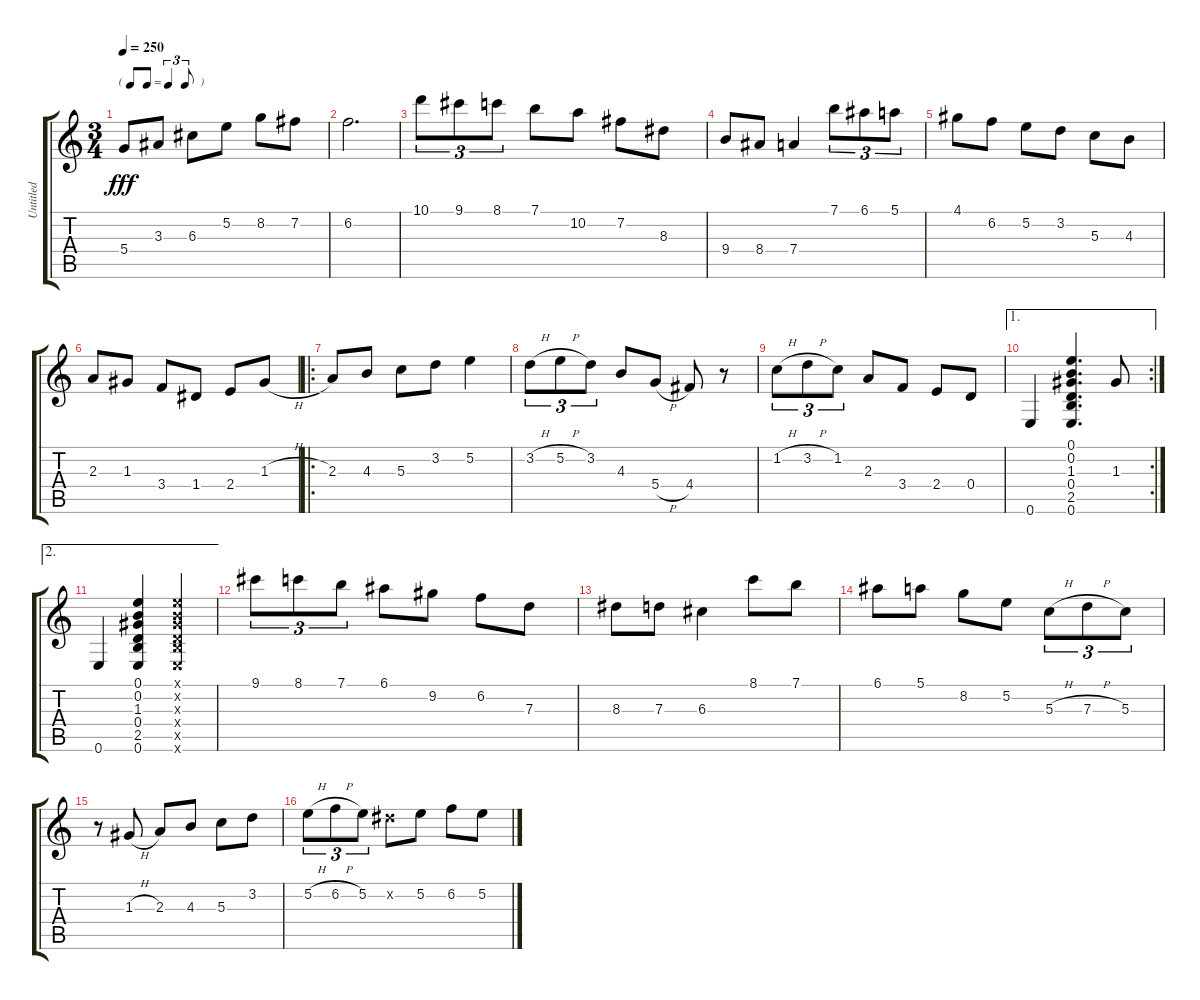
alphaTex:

\track ("Untitled" "Untitled") {instrument acousticguitarsteel}
\staff {score tabs}
\tuning (E4 B3 G3 D3 A2 E2) {hide}
\ts (3 4)
\tf triplet8th
\tempo 250
\clef g2
\ks c
5.4.8{dy fff} 3.3.8 6.3.8 5.2.8 8.2.8 7.2.8 |
6.2.2{d} |
10.1.8{tu (3 2)} 9.1.8{tu (3 2)} 8.1.8{tu (3 2)} 7.1.8 10.2.8 7.2.8 8.3.8 |
9.4.8 8.4.8 7.4.4 7.1.8{tu (3 2)} 6.1.8{tu (3 2)} 5.1.8{tu (3 2)} |
4.1.8 6.2.8 5.2.8 3.2.8 5.3.8 4.3.8 |
2.3.8 1.3.8 3.4.8 1.4.8 2.4.8 1.3{h}.8 |
\ro
2.3.8 4.3.8 5.3.8 3.2.8 5.2.4 |
3.2{h}.8{tu (3 2)} 5.2{h}.8{tu (3 2)} 3.2.8{tu (3 2)} 4.3.8 5.4{h}.8 4.4.8 r.8 |
1.2{h}.8{tu (3 2)} 3.2{h}.8{tu (3 2)} 1.2.8{tu (3 2)} 2.3.8 3.4.8 2.4.8 0.4.8 |
\ae 1
\rc 2
0.6.4 (0.1 0.2 1.3 0.4 2.5 0.6).4{d} 1.3.8 |
\ae 2
0.6.4 (0.1 0.2 1.3 0.4 2.5 0.6).4 (0.1{x} 0.2{x} 1.3{x} 0.4{x} 2.5{x} 0.6{x}).4 |
9.1.8{tu (3 2)} 8.1.8{tu (3 2)} 7.1.8{tu (3 2)} 6.1.8 9.2.8 6.2.8 7.3.8 |
8.3.8 7.3.8 6.3.4 8.1.8 7.1.8 |
6.1.8 5.1.8 8.2.8 5.2.8 5.3{h}.8{tu (3 2)} 7.3{h}.8{tu (3 2)} 5.3.8{tu (3 2)} |
r.8 1.3{h}.8 2.3.8 4.3.8 5.3.8 3.2.8 |
5.2{h}.8{tu (3 2)} 6.2{h}.8{tu (3 2)} 5.2.8{tu (3 2)} 4.2{x}.8 5.2.8 6.2.8 5.2.8
